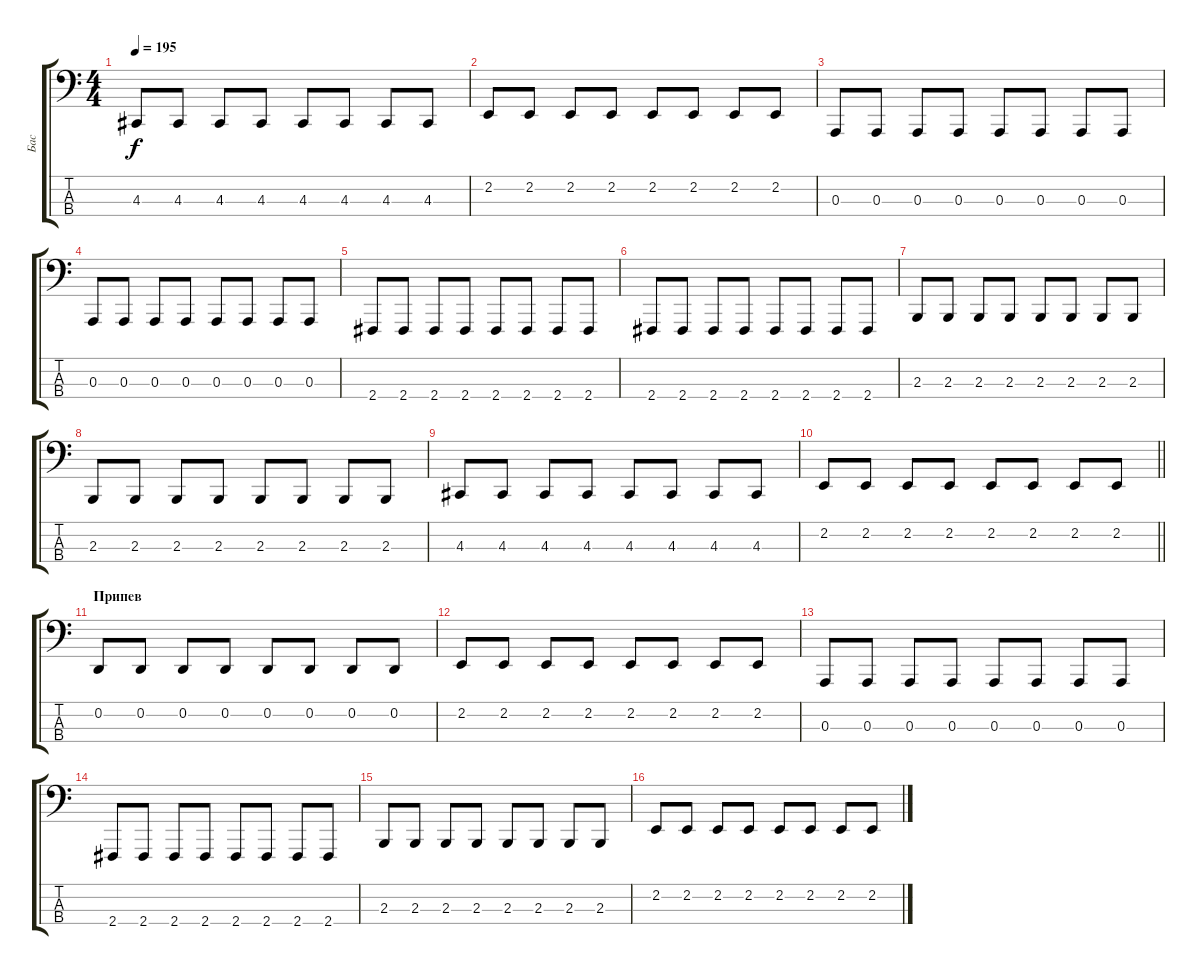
\track ("Бас" "Бас") {instrument oboe}
\staff {score tabs}
\tuning (G2 D2 A1 E1) {hide}
\ts (4 4)
\tempo 195
\clef f4
\ks c
4.3.8{dy f} 4.3.8 4.3.8 4.3.8 4.3.8 4.3.8 4.3.8 4.3.8 |
2.2.8 2.2.8 2.2.8 2.2.8 2.2.8 2.2.8 2.2.8 2.2.8 |
0.3.8 0.3.8 0.3.8 0.3.8 0.3.8 0.3.8 0.3.8 0.3.8 |
0.3.8 0.3.8 0.3.8 0.3.8 0.3.8 0.3.8 0.3.8 0.3.8 |
2.4.8 2.4.8 2.4.8 2.4.8 2.4.8 2.4.8 2.4.8 2.4.8 |
2.4.8 2.4.8 2.4.8 2.4.8 2.4.8 2.4.8 2.4.8 2.4.8 |
2.3.8 2.3.8 2.3.8 2.3.8 2.3.8 2.3.8 2.3.8 2.3.8 |
2.3.8 2.3.8 2.3.8 2.3.8 2.3.8 2.3.8 2.3.8 2.3.8 |
4.3.8 4.3.8 4.3.8 4.3.8 4.3.8 4.3.8 4.3.8 4.3.8 |
\barLineRight lightlight
2.2.8 2.2.8 2.2.8 2.2.8 2.2.8 2.2.8 2.2.8 2.2.8 |
\section ("" "Припев")
0.2.8 0.2.8 0.2.8 0.2.8 0.2.8 0.2.8 0.2.8 0.2.8 |
2.2.8 2.2.8 2.2.8 2.2.8 2.2.8 2.2.8 2.2.8 2.2.8 |
0.3.8 0.3.8 0.3.8 0.3.8 0.3.8 0.3.8 0.3.8 0.3.8 |
2.4.8 2.4.8 2.4.8 2.4.8 2.4.8 2.4.8 2.4.8 2.4.8 |
2.3.8 2.3.8 2.3.8 2.3.8 2.3.8 2.3.8 2.3.8 2.3.8 |
2.2.8 2.2.8 2.2.8 2.2.8 2.2.8 2.2.8 2.2.8 2.2.8
